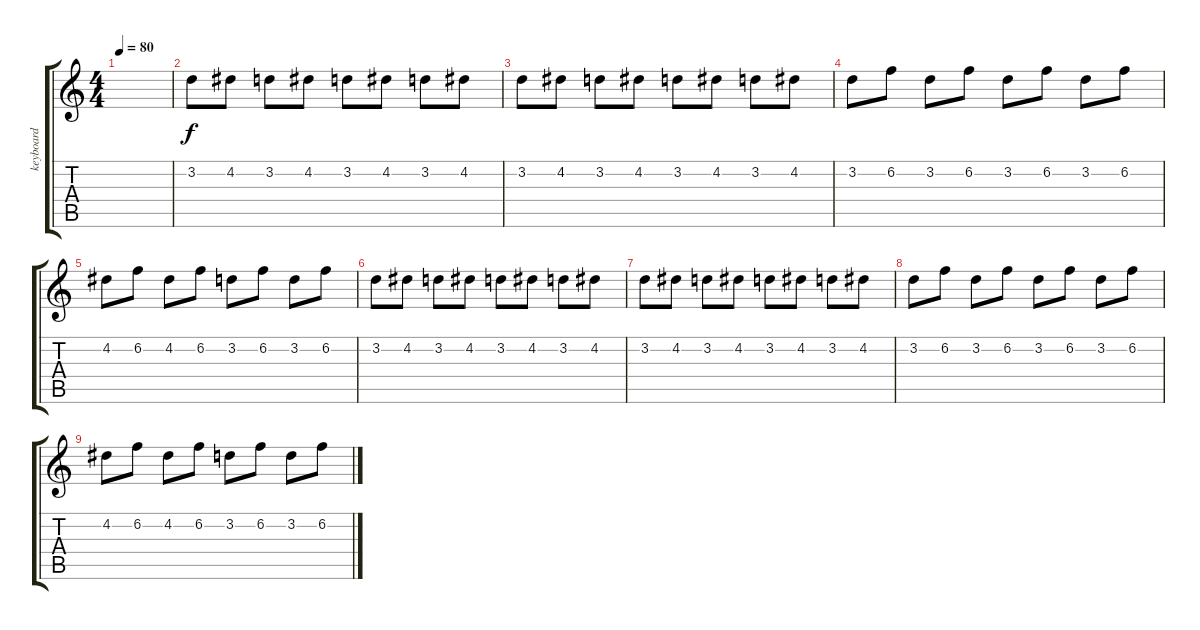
\track ("keyboard" "keyboard") {instrument acousticguitarsteel}
\staff {score tabs}
\tuning (E4 B3 G3 D3 A2 E2) {hide}
\ts (4 4)
\tempo 80
\clef g2
\ks c
|
3.2.8{instrument stringensemble1} 4.2.8 3.2.8 4.2.8 3.2.8 4.2.8 3.2.8 4.2.8 |
3.2.8 4.2.8 3.2.8 4.2.8 3.2.8 4.2.8 3.2.8 4.2.8 |
3.2.8 6.2.8 3.2.8 6.2.8 3.2.8 6.2.8 3.2.8 6.2.8 |
4.2.8 6.2.8 4.2.8 6.2.8 3.2.8 6.2.8 3.2.8 6.2.8 |
3.2.8 4.2.8 3.2.8 4.2.8 3.2.8 4.2.8 3.2.8 4.2.8 |
3.2.8 4.2.8 3.2.8 4.2.8 3.2.8 4.2.8 3.2.8 4.2.8 |
3.2.8 6.2.8 3.2.8 6.2.8 3.2.8 6.2.8 3.2.8 6.2.8 |
4.2.8 6.2.8 4.2.8 6.2.8 3.2.8 6.2.8 3.2.8 6.2.8
